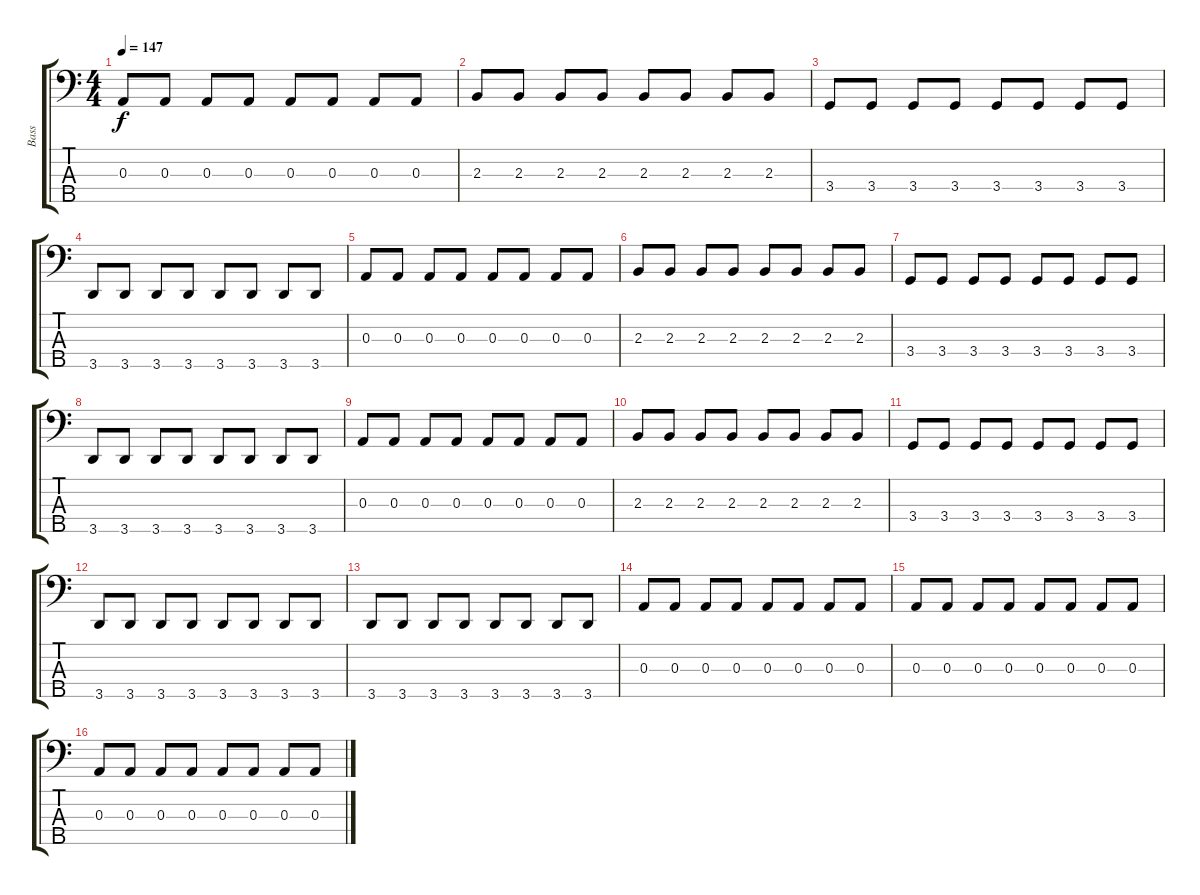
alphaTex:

\track ("Bass" "Bass") {instrument electricbassfinger}
\staff {score tabs}
\tuning (G2 D2 A1 E1 B0) {hide}
\ts (4 4)
\tempo 147
\clef f4
\ks c
0.3.8{dy f} 0.3.8 0.3.8 0.3.8 0.3.8 0.3.8 0.3.8 0.3.8 |
2.3.8 2.3.8 2.3.8 2.3.8 2.3.8 2.3.8 2.3.8 2.3.8 |
3.4.8 3.4.8 3.4.8 3.4.8 3.4.8 3.4.8 3.4.8 3.4.8 |
3.5.8 3.5.8 3.5.8 3.5.8 3.5.8 3.5.8 3.5.8 3.5.8 |
0.3.8 0.3.8 0.3.8 0.3.8 0.3.8 0.3.8 0.3.8 0.3.8 |
2.3.8 2.3.8 2.3.8 2.3.8 2.3.8 2.3.8 2.3.8 2.3.8 |
3.4.8 3.4.8 3.4.8 3.4.8 3.4.8 3.4.8 3.4.8 3.4.8 |
3.5.8 3.5.8 3.5.8 3.5.8 3.5.8 3.5.8 3.5.8 3.5.8 |
0.3.8 0.3.8 0.3.8 0.3.8 0.3.8 0.3.8 0.3.8 0.3.8 |
2.3.8 2.3.8 2.3.8 2.3.8 2.3.8 2.3.8 2.3.8 2.3.8 |
3.4.8 3.4.8 3.4.8 3.4.8 3.4.8 3.4.8 3.4.8 3.4.8 |
3.5.8 3.5.8 3.5.8 3.5.8 3.5.8 3.5.8 3.5.8 3.5.8 |
3.5.8 3.5.8 3.5.8 3.5.8 3.5.8 3.5.8 3.5.8 3.5.8 |
0.3.8 0.3.8 0.3.8 0.3.8 0.3.8 0.3.8 0.3.8 0.3.8 |
0.3.8 0.3.8 0.3.8 0.3.8 0.3.8 0.3.8 0.3.8 0.3.8 |
0.3.8 0.3.8 0.3.8 0.3.8 0.3.8 0.3.8 0.3.8 0.3.8
